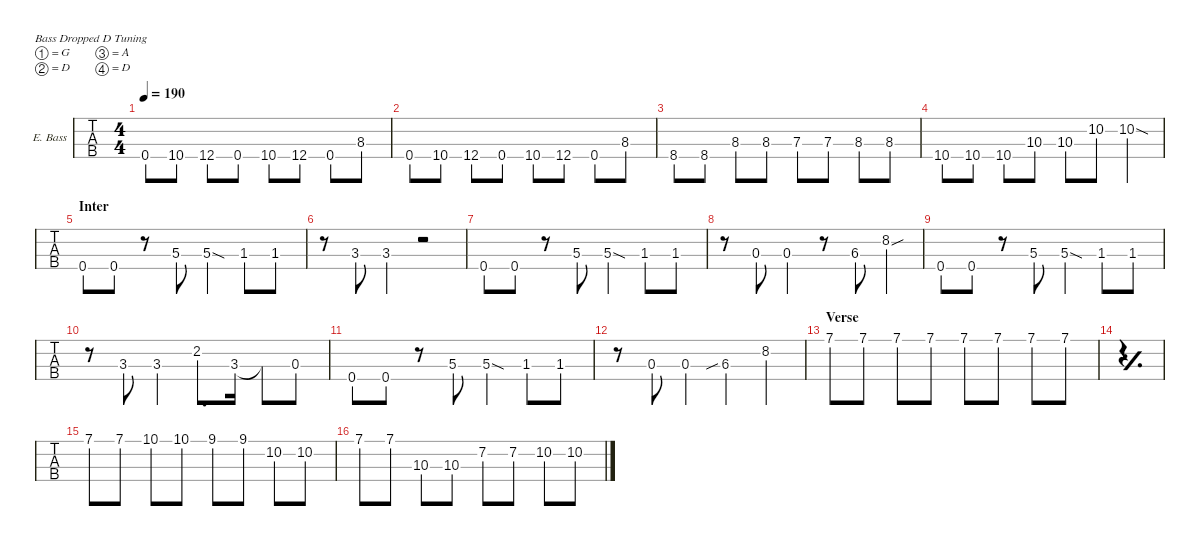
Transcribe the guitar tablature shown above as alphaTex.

\defaultSystemsLayout 4
\hideDynamics
\bracketExtendMode nobrackets
\firstSystemTrackNameOrientation horizontal
\track ("Ele. Bass" "E. Bass") {defaultSystemsLayout 4 instrument electricbassfinger}
\staff {tabs}
\tuning (G2 D2 A1 D1)
\ts (4 4)
\tempo 190
\clef f4
\scale
0.284855
\ks dminor
0.4{acc forcenatural}.8{dy f} 10.4{acc forcenatural}.8 12.4{acc forcenatural}.8 0.4{acc forcenatural}.8 10.4{acc forcenatural}.8 12.4{acc forcenatural}.8 0.4{acc forcenatural}.8 8.3{acc forcenatural}.8 |
\scale
0.238382 0.4{acc forcenatural}.8 10.4{acc forcenatural}.8 12.4{acc forcenatural}.8 0.4{acc forcenatural}.8 10.4{acc forcenatural}.8 12.4{acc forcenatural}.8 0.4{acc forcenatural}.8 8.3{acc forcenatural}.8 |
\scale
0.238381 8.4{acc b}.8 8.4{acc b}.8 8.3{acc forcenatural}.8 8.3{acc forcenatural}.8 7.3{acc forcenatural}.8 7.3{acc forcenatural}.8 8.3{acc forcenatural}.8 8.3{acc forcenatural}.8 |
\scale
0.238381 10.4{acc forcenatural}.8 10.4{acc forcenatural}.8 10.4{acc forcenatural}.8 10.3{acc forcenatural}.8 10.3{acc forcenatural}.8 10.2{acc forcenatural}.8 10.2{sod acc forcenatural}.4 |
\section ("" "Inter")
\scale
0.284855 0.4{acc forcenatural}.8 0.4{acc forcenatural}.8 r.8 5.3{acc forcenatural}.8 5.3{sod acc forcenatural}.4 1.3{acc b}.8 1.3{acc b}.8 |
\scale
0.238382 r.8 3.3{acc forcenatural}.8 3.3{st acc forcenatural}.4 r.2 |
\scale
0.238381 0.4{acc forcenatural}.8 0.4{acc forcenatural}.8 r.8 5.3{acc forcenatural}.8 5.3{sod acc forcenatural}.4 1.3{acc b}.8 1.3{acc b}.8 |
\scale
0.238382 r.8 0.3{acc forcenatural}.8 0.3{st acc forcenatural}.4 r.8 6.3{acc b}.8 8.2{sou acc b}.4 |
\scale
0.284855 0.4{acc forcenatural}.8 0.4{acc forcenatural}.8 r.8 5.3{acc forcenatural}.8 5.3{sod acc forcenatural}.4 1.3{acc b}.8 1.3{acc b}.8 |
\scale
0.238382 r.8 3.3{acc forcenatural}.8 3.3{st acc forcenatural}.4 2.2{acc forcenatural}.8{d} 3.3{acc forcenatural}.16{beam split} 3.3{t acc forcenatural}.8{beam merge} 0.3{acc forcenatural}.8 |
\scale
0.238381 0.4{acc forcenatural}.8 0.4{acc forcenatural}.8 r.8 5.3{acc forcenatural}.8 5.3{sod acc forcenatural}.4 1.3{acc b}.8 1.3{acc b}.8 |
\scale
0.238382 r.8 0.3{acc forcenatural}.8 0.3{acc forcenatural}.4 6.3{sib acc b}.4 8.2{acc b}.4 |
\section ("" "Verse")
\scale
0.284855 7.1{acc forcenatural}.8 7.1{acc forcenatural}.8 7.1{acc forcenatural}.8 7.1{acc forcenatural}.8 7.1{acc forcenatural}.8 7.1{acc forcenatural}.8 7.1{acc forcenatural}.8 7.1{acc forcenatural}.8 |
\simile simple
\scale
0.238381 |
\simile none
\scale
0.238382 7.1{acc forcenatural}.8 7.1{acc forcenatural}.8 10.1{acc forcenatural}.8 10.1{acc forcenatural}.8 9.1{acc forcenatural}.8 9.1{acc forcenatural}.8 10.2{acc forcenatural}.8 10.2{acc forcenatural}.8 |
\scale
0.238382 7.1{acc forcenatural}.8 7.1{acc forcenatural}.8 10.3{acc forcenatural}.8 10.3{acc forcenatural}.8 7.2{acc forcenatural}.8 7.2{acc forcenatural}.8 10.2{acc forcenatural}.8 10.2{acc forcenatural}.8
